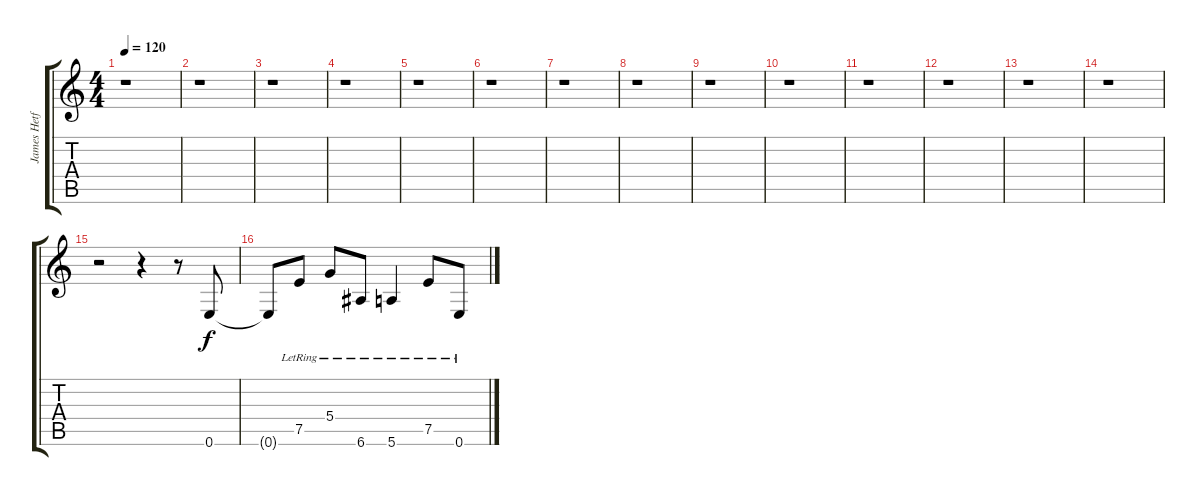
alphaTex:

\track ("James Hetfield (Clean)" "James Hetf") {instrument acousticguitarnylon}
\staff {score tabs}
\tuning (E4 B3 G3 D3 A2 E2) {hide}
\ts (4 4)
\tempo 120
\clef g2
\ks c
r.1{dy f} |
r.1 |
r.1 |
r.1 |
r.1 |
r.1 |
r.1 |
r.1 |
r.1 |
r.1 |
r.1 |
r.1 |
r.1 |
r.1 |
r.2 r.4 r.8 0.6.8 |
0.6{t}.8 7.5{lr}.8 5.4{lr}.8 6.6{lr}.8 5.6{lr}.4 7.5{lr}.8 0.6{lr}.8
